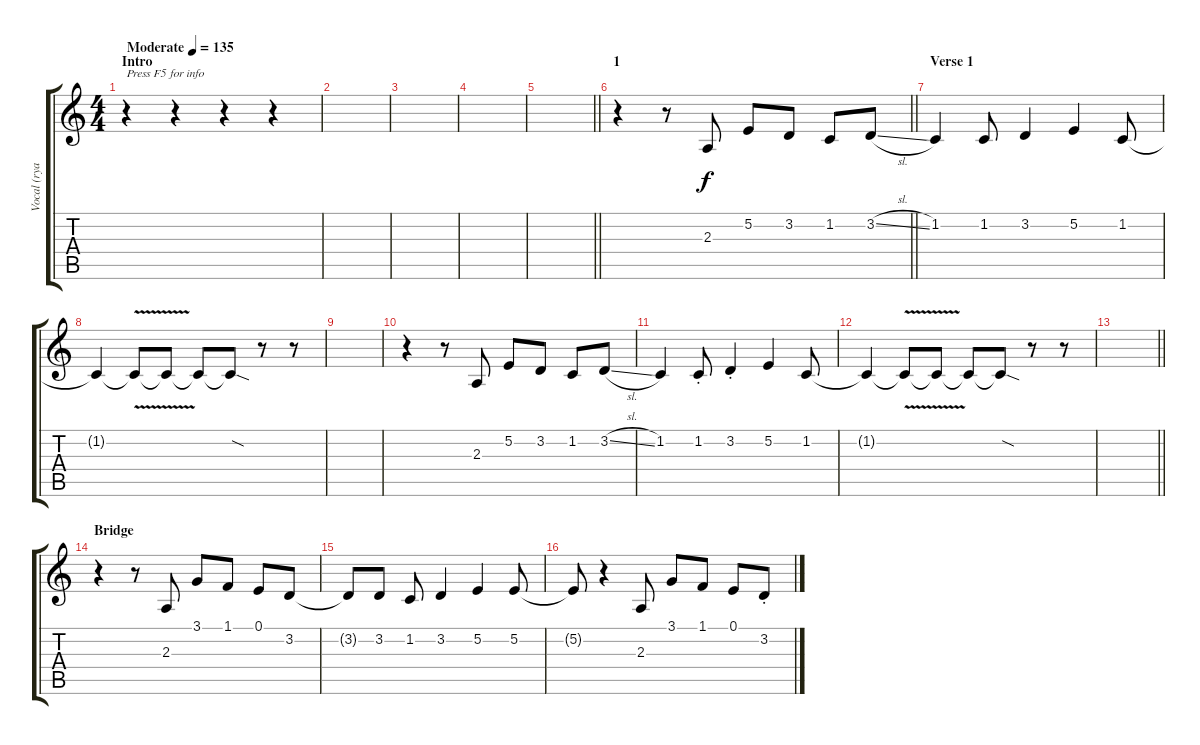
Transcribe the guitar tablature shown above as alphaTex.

\track ("Vocal (ryan key)" "Vocal (rya") {instrument lead6voice}
\staff {score tabs}
\tuning (E4 B3 G3 D3 A2 E2) {hide}
\ts (4 4)
\section ("" "Intro")
\tempo (135 "Moderate")
\clef g2
\ks c
r.4{txt "Press F5 for info" dy f instrument lead6voice} r.4 r.4 r.4 |
|
|
|
\barLineRight lightlight
|
\section ("" "1")
\barLineRight lightlight
r.4 r.8 2.3.8 5.2.8 3.2.8 1.2.8 3.2{sl}.8 |
\section ("" "Verse 1")
1.2.4 1.2.8 3.2.4 5.2.4 1.2.8 |
1.2{t}.4 1.2{v t}.8 1.2{t}.8 1.2{t}.8 1.2{sod t}.8 r.8 r.8 |
|
r.4 r.8 2.3.8 5.2.8 3.2.8 1.2.8 3.2{sl}.8 |
1.2.4 1.2{st}.8 3.2{st}.4 5.2.4 1.2.8 |
1.2{t}.4 1.2{v t}.8 1.2{t}.8 1.2{t}.8 1.2{sod t}.8 r.8 r.8 |
\barLineRight lightlight
|
\section ("" "Bridge")
r.4 r.8 2.3.8 3.1.8 1.1.8 0.1.8 3.2.8 |
3.2{t}.8 3.2.8 1.2.8 3.2.4 5.2.4 5.2.8 |
5.2{t}.8 r.4 2.3.8 3.1.8 1.1.8 0.1.8 3.2{st}.8
